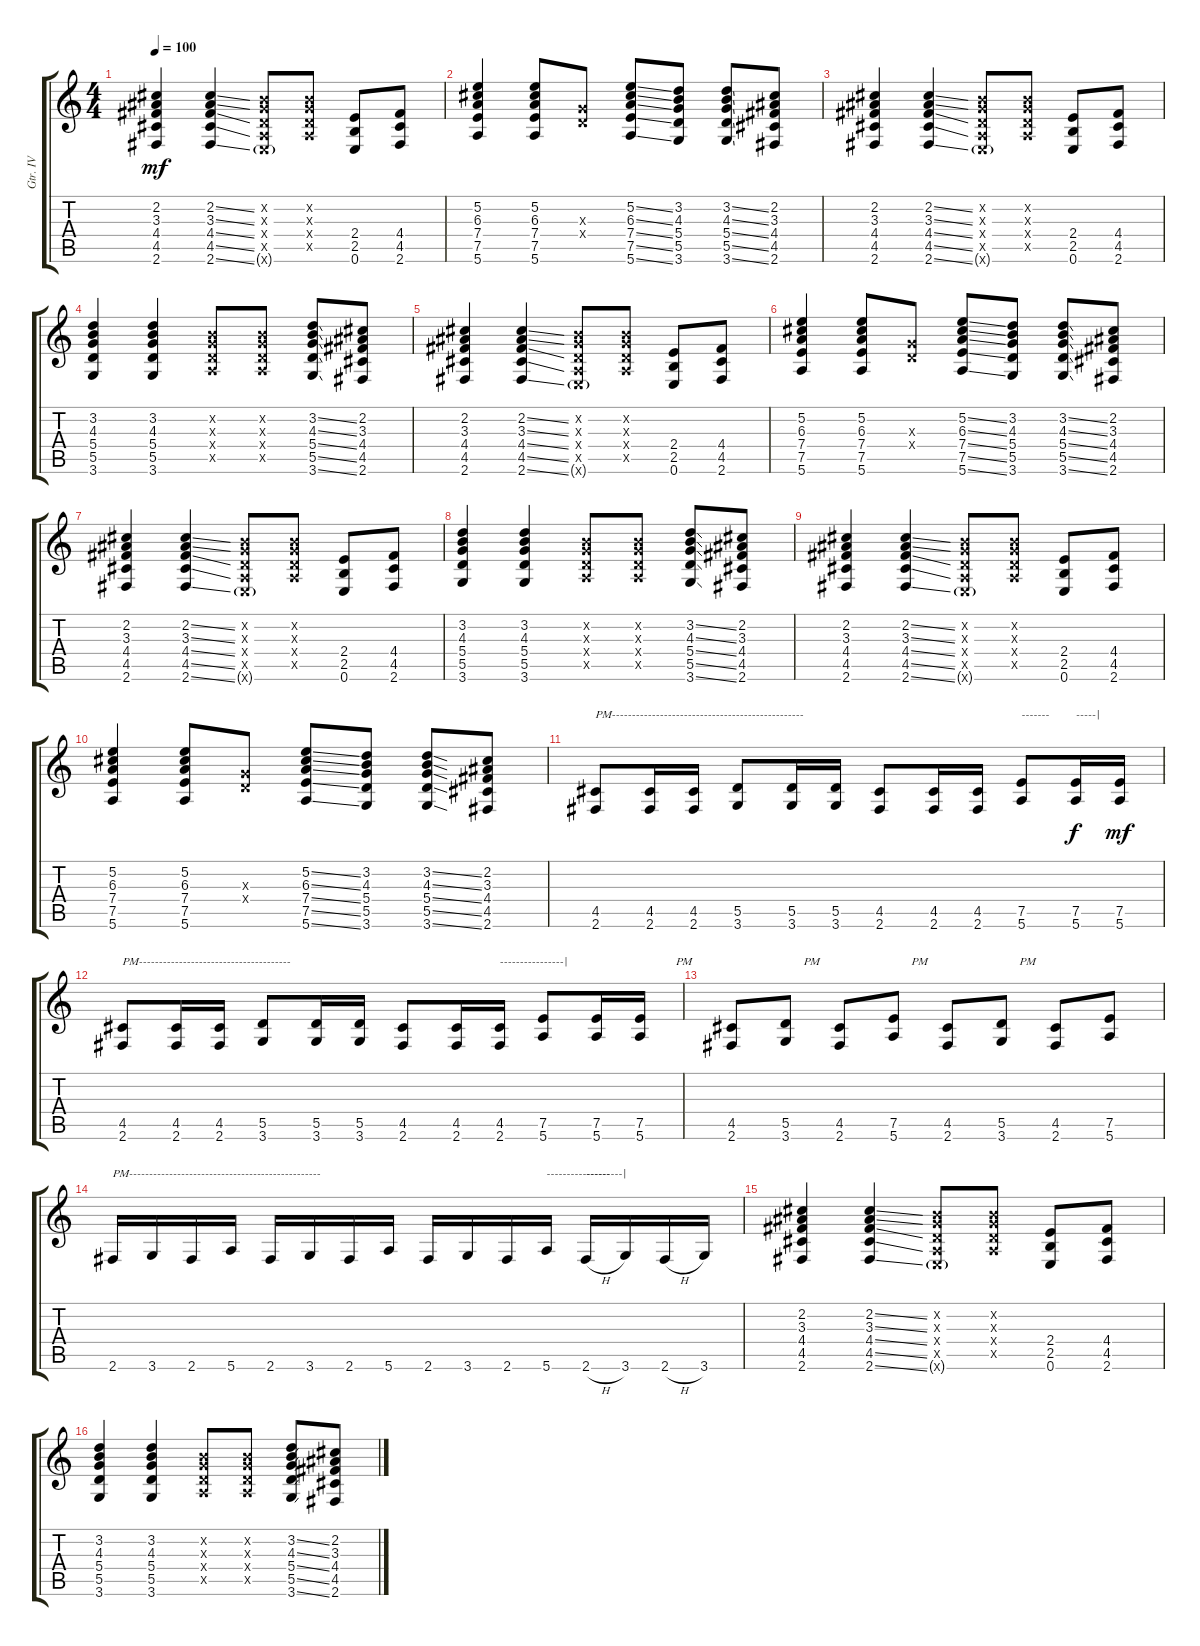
\track ("Gtr. IV" "Gtr. IV") {instrument distortionguitar}
\staff {score tabs}
\tuning (E4 B3 G3 D3 A2 E2) {hide}
\ts (4 4)
\tempo 100
\clef g2
\ks c
(2.2 3.3 4.4 4.5 2.6).4{dy mf} (2.2{ss} 3.3{ss} 4.4{ss} 4.5{ss} 2.6{ss}).4 (0.2{x} 0.3{x} 0.4{x} 0.5{x} 0.6{g x}).8 (0.2{x} 0.3{x} 0.4{x} 0.5{x}).8 (2.4 2.5 0.6).8 (4.4 4.5 2.6).8 |
(5.2 6.3 7.4 7.5 5.6).4 (5.2 6.3 7.4 7.5 5.6).8 (0.3{x} 0.4{x}).8 (5.2{ss} 6.3{ss} 7.4{ss} 7.5{ss} 5.6{ss}).8 (3.2 4.3 5.4 5.5 3.6).8 (3.2{ss} 4.3{ss} 5.4{ss} 5.5{ss} 3.6{ss}).8 (2.2 3.3 4.4 4.5 2.6).8 |
(2.2 3.3 4.4 4.5 2.6).4{instrument distortionguitar} (2.2{ss} 3.3{ss} 4.4{ss} 4.5{ss} 2.6{ss}).4 (0.2{x} 0.3{x} 0.4{x} 0.5{x} 0.6{g x}).8 (0.2{x} 0.3{x} 0.4{x} 0.5{x}).8 (2.4 2.5 0.6).8 (4.4 4.5 2.6).8 |
(3.2 4.3 5.4 5.5 3.6).4 (3.2 4.3 5.4 5.5 3.6).4 (0.2{x} 0.3{x} 0.4{x} 0.5{x}).8 (0.2{x} 0.3{x} 0.4{x} 0.5{x}).8 (3.2{ss} 4.3{ss} 5.4{ss} 5.5{ss} 3.6{ss}).8 (2.2 3.3 4.4 4.5 2.6).8 |
(2.2 3.3 4.4 4.5 2.6).4 (2.2{ss} 3.3{ss} 4.4{ss} 4.5{ss} 2.6{ss}).4 (0.2{x} 0.3{x} 0.4{x} 0.5{x} 0.6{g x}).8 (0.2{x} 0.3{x} 0.4{x} 0.5{x}).8 (2.4 2.5 0.6).8 (4.4 4.5 2.6).8 |
(5.2 6.3 7.4 7.5 5.6).4 (5.2 6.3 7.4 7.5 5.6).8 (0.3{x} 0.4{x}).8 (5.2{ss} 6.3{ss} 7.4{ss} 7.5{ss} 5.6{ss}).8 (3.2 4.3 5.4 5.5 3.6).8 (3.2{ss} 4.3{ss} 5.4{ss} 5.5{ss} 3.6{ss}).8 (2.2 3.3 4.4 4.5 2.6).8 |
(2.2 3.3 4.4 4.5 2.6).4{instrument distortionguitar} (2.2{ss} 3.3{ss} 4.4{ss} 4.5{ss} 2.6{ss}).4 (0.2{x} 0.3{x} 0.4{x} 0.5{x} 0.6{g x}).8 (0.2{x} 0.3{x} 0.4{x} 0.5{x}).8 (2.4 2.5 0.6).8 (4.4 4.5 2.6).8 |
(3.2 4.3 5.4 5.5 3.6).4 (3.2 4.3 5.4 5.5 3.6).4 (0.2{x} 0.3{x} 0.4{x} 0.5{x}).8 (0.2{x} 0.3{x} 0.4{x} 0.5{x}).8 (3.2{ss} 4.3{ss} 5.4{ss} 5.5{ss} 3.6{ss}).8 (2.2 3.3 4.4 4.5 2.6).8 |
(2.2 3.3 4.4 4.5 2.6).4 (2.2{ss} 3.3{ss} 4.4{ss} 4.5{ss} 2.6{ss}).4 (0.2{x} 0.3{x} 0.4{x} 0.5{x} 0.6{g x}).8 (0.2{x} 0.3{x} 0.4{x} 0.5{x}).8 (2.4 2.5 0.6).8 (4.4 4.5 2.6).8 |
(5.2 6.3 7.4 7.5 5.6).4 (5.2 6.3 7.4 7.5 5.6).8 (0.3{x} 0.4{x}).8 (5.2{ss} 6.3{ss} 7.4{ss} 7.5{ss} 5.6{ss}).8 (3.2 4.3 5.4 5.5 3.6).8 (3.2{ss} 4.3{ss} 5.4{ss} 5.5{ss} 3.6{ss}).8 (2.2 3.3 4.4 4.5 2.6).8 |
(4.5 2.6).8{txt "PM------------------------------------------------" instrument overdrivenguitar} (4.5 2.6).16 (4.5 2.6).16 (5.5 3.6).8 (5.5 3.6).16 (5.5 3.6).16 (4.5 2.6).8{instrument overdrivenguitar} (4.5 2.6).16 (4.5 2.6).16 (7.5 5.6).8{txt "-------"} (7.5 5.6).16{txt "-----|" dy f} (7.5 5.6).16{dy mf} |
(4.5 2.6).8{txt "PM--------------------------------------" instrument overdrivenguitar} (4.5 2.6).16 (4.5 2.6).16 (5.5 3.6).8 (5.5 3.6).16 (5.5 3.6).16 (4.5 2.6).8{instrument overdrivenguitar} (4.5 2.6).16 (4.5 2.6).16{txt "----------------|"} (7.5 5.6).8 (7.5 5.6).16 (7.5 5.6).16{txt "            PM"} |
(4.5 2.6).8{instrument overdrivenguitar} (5.5 3.6).8{txt "      PM" instrument distortionguitar} (4.5 2.6).8{instrument overdrivenguitar} (7.5 5.6).8{txt "      PM" instrument distortionguitar} (4.5 2.6).8{instrument overdrivenguitar} (5.5 3.6).8{txt "      PM" instrument distortionguitar} (4.5 2.6).8{instrument overdrivenguitar} (7.5 5.6).8{instrument distortionguitar} |
2.6.16{txt "PM------------------------------------------------" instrument overdrivenguitar} 3.6.16 2.6.16 5.6.16 2.6.16{instrument overdrivenguitar} 3.6.16 2.6.16 5.6.16 2.6.16{instrument overdrivenguitar} 3.6.16 2.6.16 5.6.16{txt "-------------------|"} 2.6{h}.16{txt "------"} 3.6.16 2.6{h}.16 3.6.16 |
(2.2 3.3 4.4 4.5 2.6).4{instrument distortionguitar} (2.2{ss} 3.3{ss} 4.4{ss} 4.5{ss} 2.6{ss}).4 (0.2{x} 0.3{x} 0.4{x} 0.5{x} 0.6{g x}).8 (0.2{x} 0.3{x} 0.4{x} 0.5{x}).8 (2.4 2.5 0.6).8 (4.4 4.5 2.6).8 |
(3.2 4.3 5.4 5.5 3.6).4 (3.2 4.3 5.4 5.5 3.6).4 (0.2{x} 0.3{x} 0.4{x} 0.5{x}).8 (0.2{x} 0.3{x} 0.4{x} 0.5{x}).8 (3.2{ss} 4.3{ss} 5.4{ss} 5.5{ss} 3.6{ss}).8 (2.2 3.3 4.4 4.5 2.6).8
